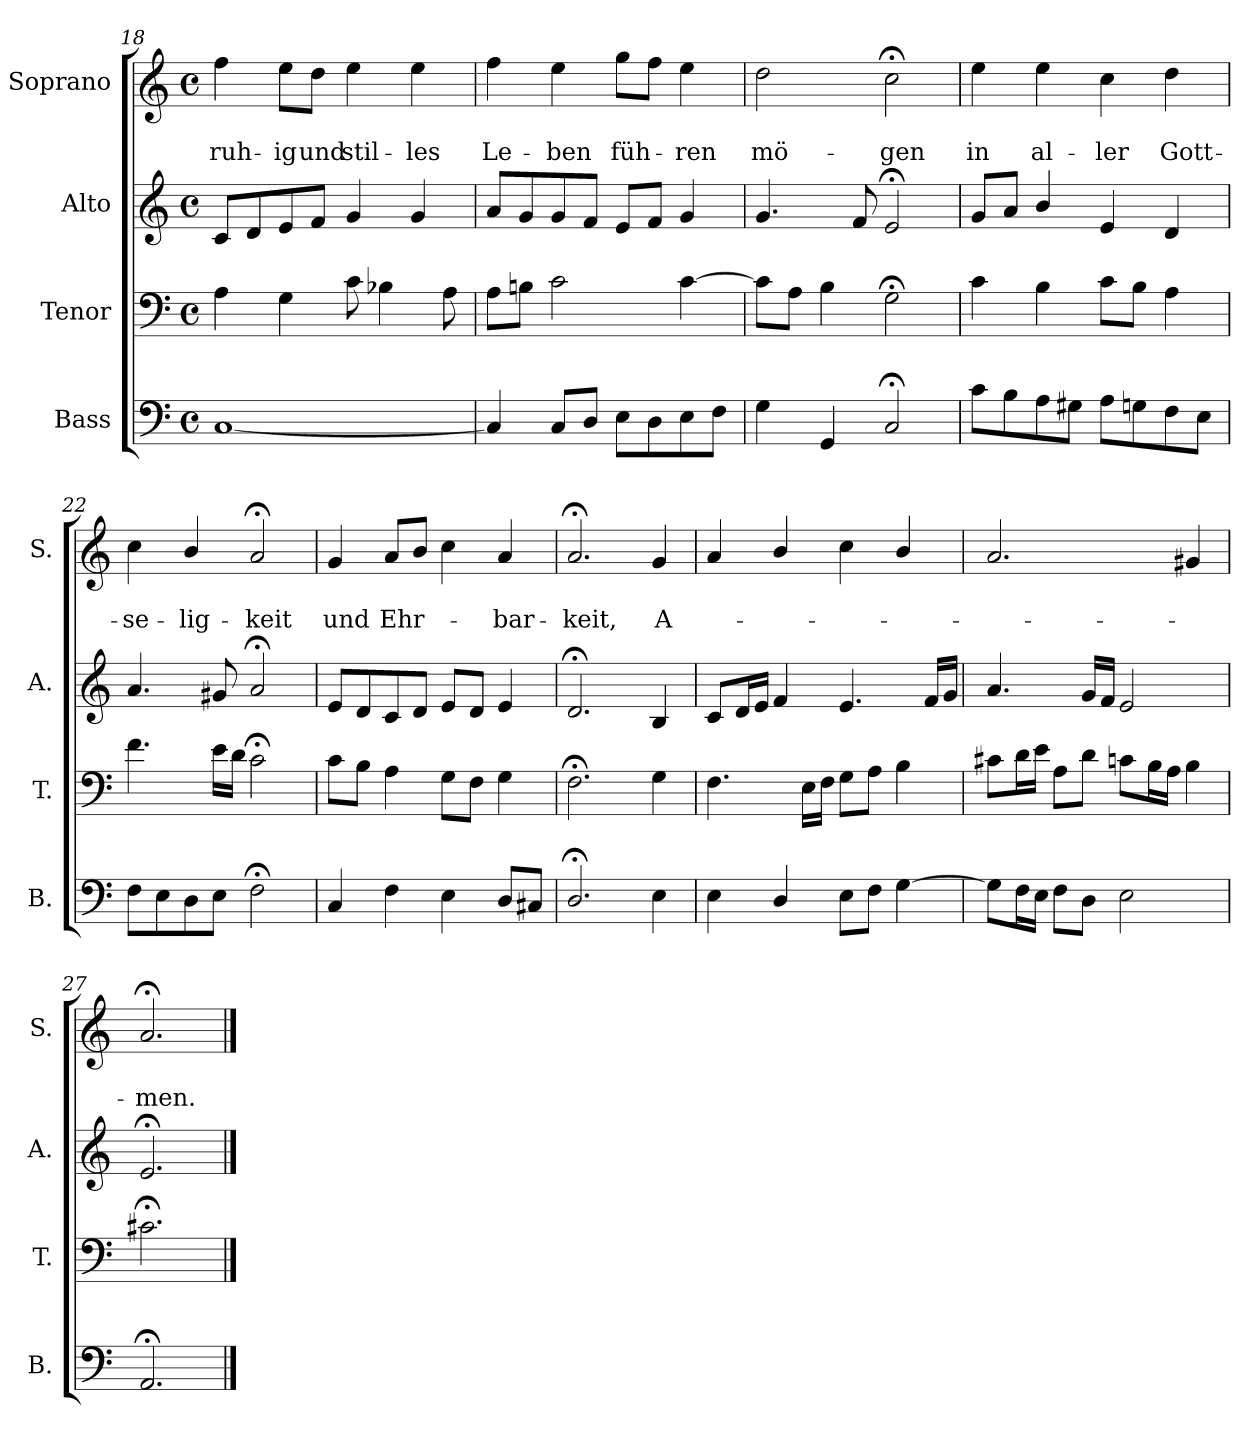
**kern	**kern	**kern	**kern	**text	**text
*part4	*part3	*part2	*part1	*part1	*part1
*staff4	*staff3	*staff2	*staff1	*staff1	*staff1
*I"Bass	*I"Tenor	*I"Alto	*I"Soprano	*	*
*I'B.	*I'T.	*I'A.	*I'S.	*	*
*clefF4	*clefF4	*clefG2	*clefG2	*	*
*k[]	*k[]	*k[]	*k[]	*	*
*a:	*a:	*a:	*a:	*	*
*M4/4	*M4/4	*M4/4	*M4/4	*	*
*met(c)	*met(c)	*met(c)	*met(c)	*	*
=18	=18	=18	=18	=18	=18
[1C	4A\	8c/L	4ff\	.	-ruh-
.	.	8d/	.	.	.
.	4G\	8e/	8ee\L	.	-ig
.	.	8f/J	8dd\J	.	und
.	8c\	4g/	4ee\	.	stil-
.	4B-X\	.	.	.	.
.	.	4g/	4ee\	.	-les
.	8A\	.	.	.	.
=19	=19	=19	=19	=19	=19
4C/]	8A\L	8a/L	4ff\	.	Le-
.	8Bn\J	8g/	.	.	.
8C/L	2c\	8g/	4ee\	.	-ben
8D/J	.	8f/J	.	.	.
8E\L	.	8e/L	8gg\L	.	füh-
8D\	.	8f/J	8ff\J	.	.
8E\	[4c\	4g/	4ee\	.	-ren
8F\J	.	.	.	.	.
=20	=20	=20	=20	=20	=20
4G\	8c\L]	4.g/	2dd\	.	mö-
.	8A\J	.	.	.	.
4GG/	4B\	.	.	.	.
.	.	8f/	.	.	.
2C;</	2G;<\	2e;</	2cc;<\	.	-gen
!!LO:PB:g=z
=21	=21	=21	=21	=21	=21
8c\L	4c\	8g/L	4ee\	.	in
8B\	.	8a/J	.	.	.
8A\	4B\	4b/	4ee\	.	al-
8G#X\J	.	.	.	.	.
8A\L	8c\L	4e/	4cc\	.	-ler
8Gn\	8B\J	.	.	.	.
8F\	4A\	4d/	4dd\	.	Gott-
8E\J	.	.	.	.	.
=22	=22	=22	=22	=22	=22
8F\L	4.f\	4.a/	4cc\	.	-se-
8E\	.	.	.	.	.
8D\	.	.	4b/	.	-lig-
8E\J	16e\LL	8g#X/	.	.	.
.	16d\JJ	.	.	.	.
2F;<\	2c;<\	2a;</	2a;</	.	-keit
=23	=23	=23	=23	=23	=23
4C/	8c\L	8e/L	4g/	.	und
.	8B\J	8d/	.	.	.
4F\	4A\	8c/	8a/L	.	Ehr-
.	.	8d/J	8b/J	.	.
4E\	8G\L	8e/L	4cc\	.	.
.	8F\J	8d/J	.	.	.
8D/L	4G\	4e/	4a/	.	-bar-
8C#X/J	.	.	.	.	.
=24	=24	=24	=24	=24	=24
2.D;</	2.F;<\	2.d;</	2.a;</	.	-keit,
4E\	4G\	4B/	4g/	.	A-
=25	=25	=25	=25	=25	=25
4E\	4.F\	8c/L	4a/	.	.
.	.	16d/L	.	.	.
.	.	16e/JJ	.	.	.
4D/	.	4f/	4b/	.	.
.	16E\LL	.	.	.	.
.	16F\JJ	.	.	.	.
8E\L	8G\L	4.e/	4cc\	.	.
8F\J	8A\J	.	.	.	.
[4G\	4B\	.	4b/	.	.
.	.	16f/LL	.	.	.
.	.	16g/JJ	.	.	.
=26	=26	=26	=26	=26	=26
8G\L]	8c#X\L	4.a/	2.a/	.	.
16F\L	16d\L	.	.	.	.
16E\JJ	16e\JJ	.	.	.	.
8F\L	8A\L	.	.	.	.
8D\J	8d\J	16g/LL	.	.	.
.	.	16f/JJ	.	.	.
2E\	8cn\L	2e/	.	.	.
.	16B\L	.	.	.	.
.	16A\JJ	.	.	.	.
.	4B\	.	4g#X/	.	.
=27	=27	=27	=27	=27	=27
2.AA;</	2.c#X;<\	2.e;</	2.a;</	.	-men.
==	==	==	==	==	==
*-	*-	*-	*-	*-	*-
